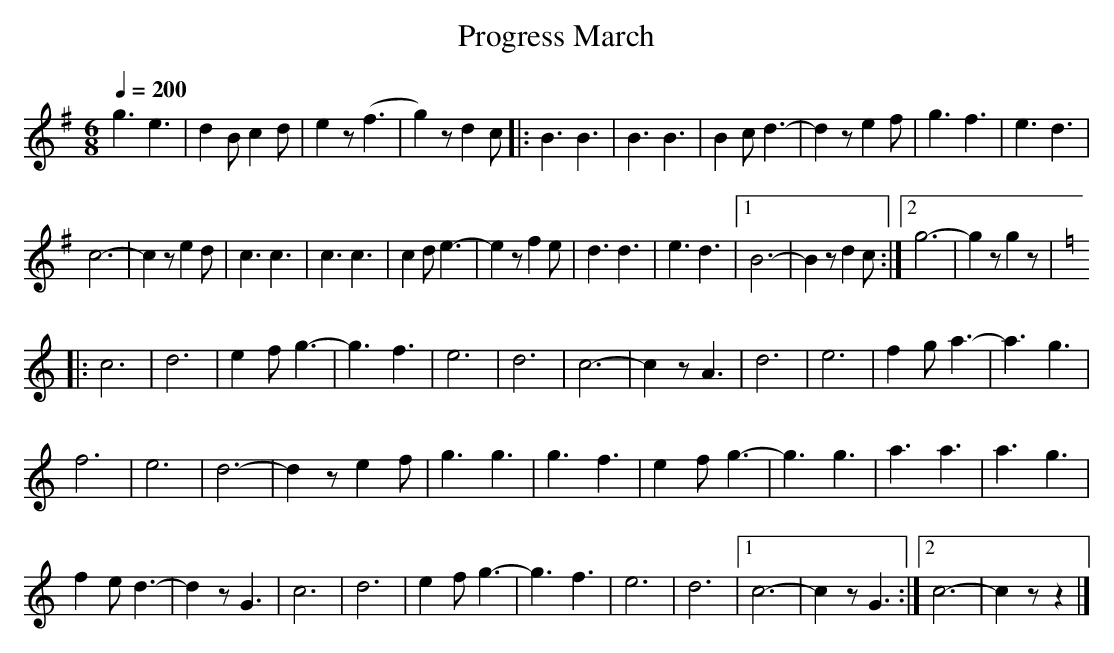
X:1
T:Progress March
M: 6/8
L: 1/4
Q: 1/4=200
K: G
 g3/2e3/2 | dB/2cd/2 | ez/2(f3/2 | g)z/2dc/2 |: B3/2B3/2 | B3/2B3/2 | Bc/2d3/2- | dz/2ef/2 | g3/2f3/2 | e3/2d3/2 |
 c3- | cz/2ed/2 | c3/2c3/2 | c3/2c3/2 | cd/2e3/2- | ez/2fe/2 | d3/2d3/2 | e3/2d3/2 |1 B3- | Bz/2dc/2 :|2 g3- | gz/2gz/2 |
K: C
 |: c3 | d3 | ef/2g3/2- | g3/2f3/2 | e3 | d3 | c3- | cz/2A3/2 | d3 | e3 | fg/2a3/2- | a3/2g3/2 |
 f3 | e3 | d3- | dz/2ef/2 | g3/2g3/2 | g3/2f3/2 | ef/2g3/2- | g3/2g3/2 | a3/2a3/2 | a3/2g3/2 |
 fe/2d3/2-| dz/2G3/2| c3 | d3 | ef/2g3/2- | g3/2f3/2 | e3 | d3 |1 c3- | cz/2G3/2 :|2 c3- | c z/2z|]
